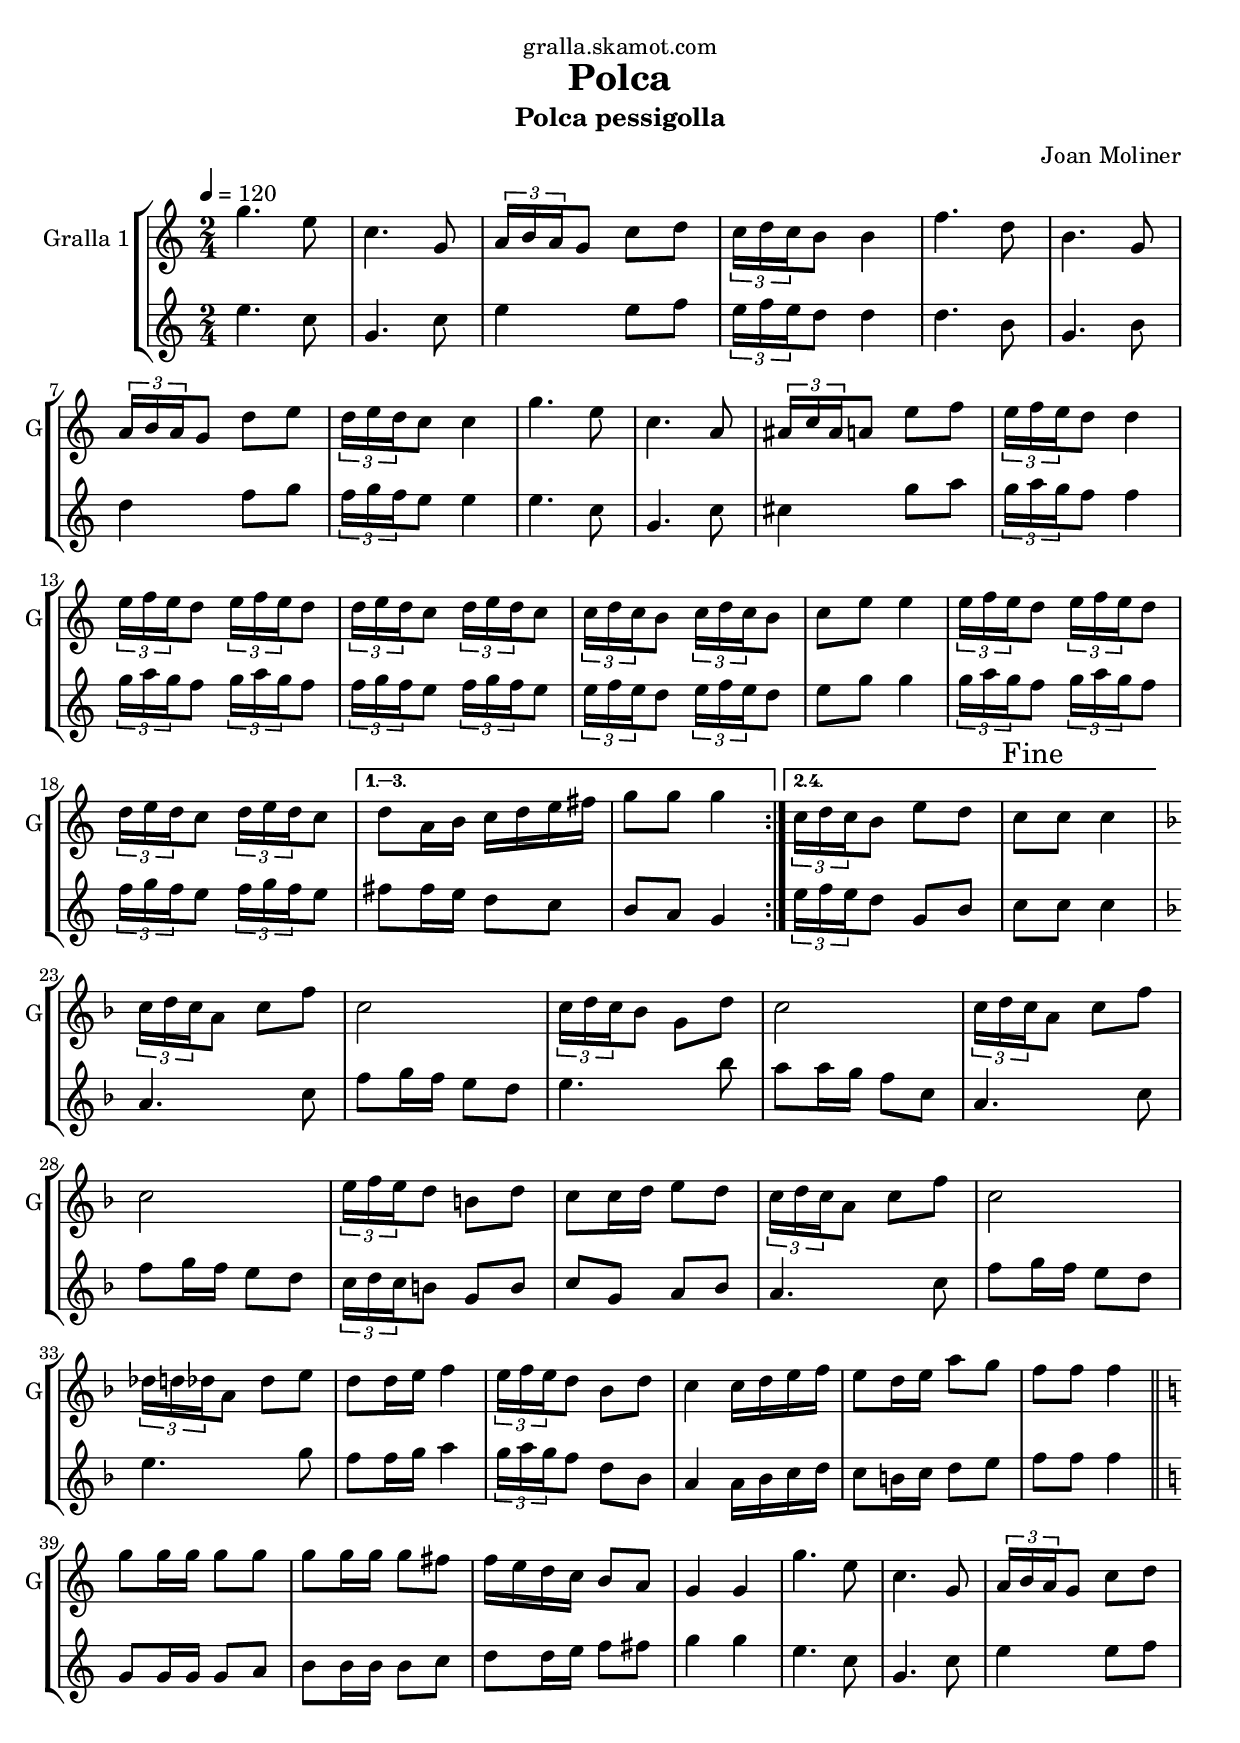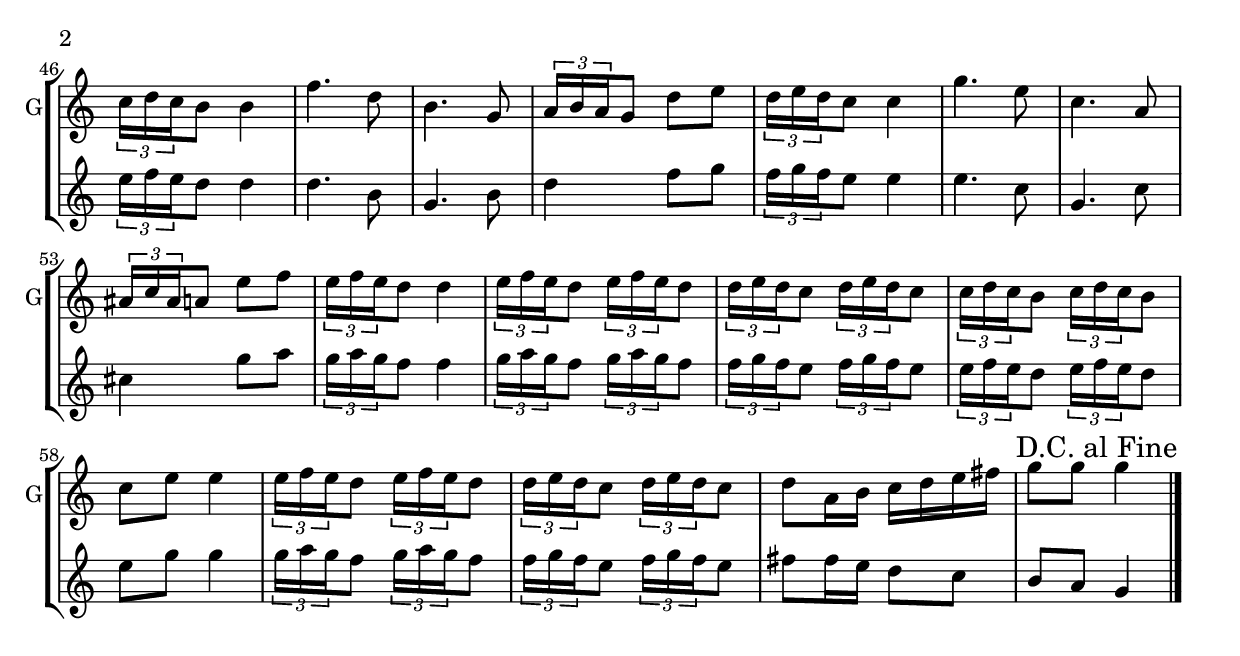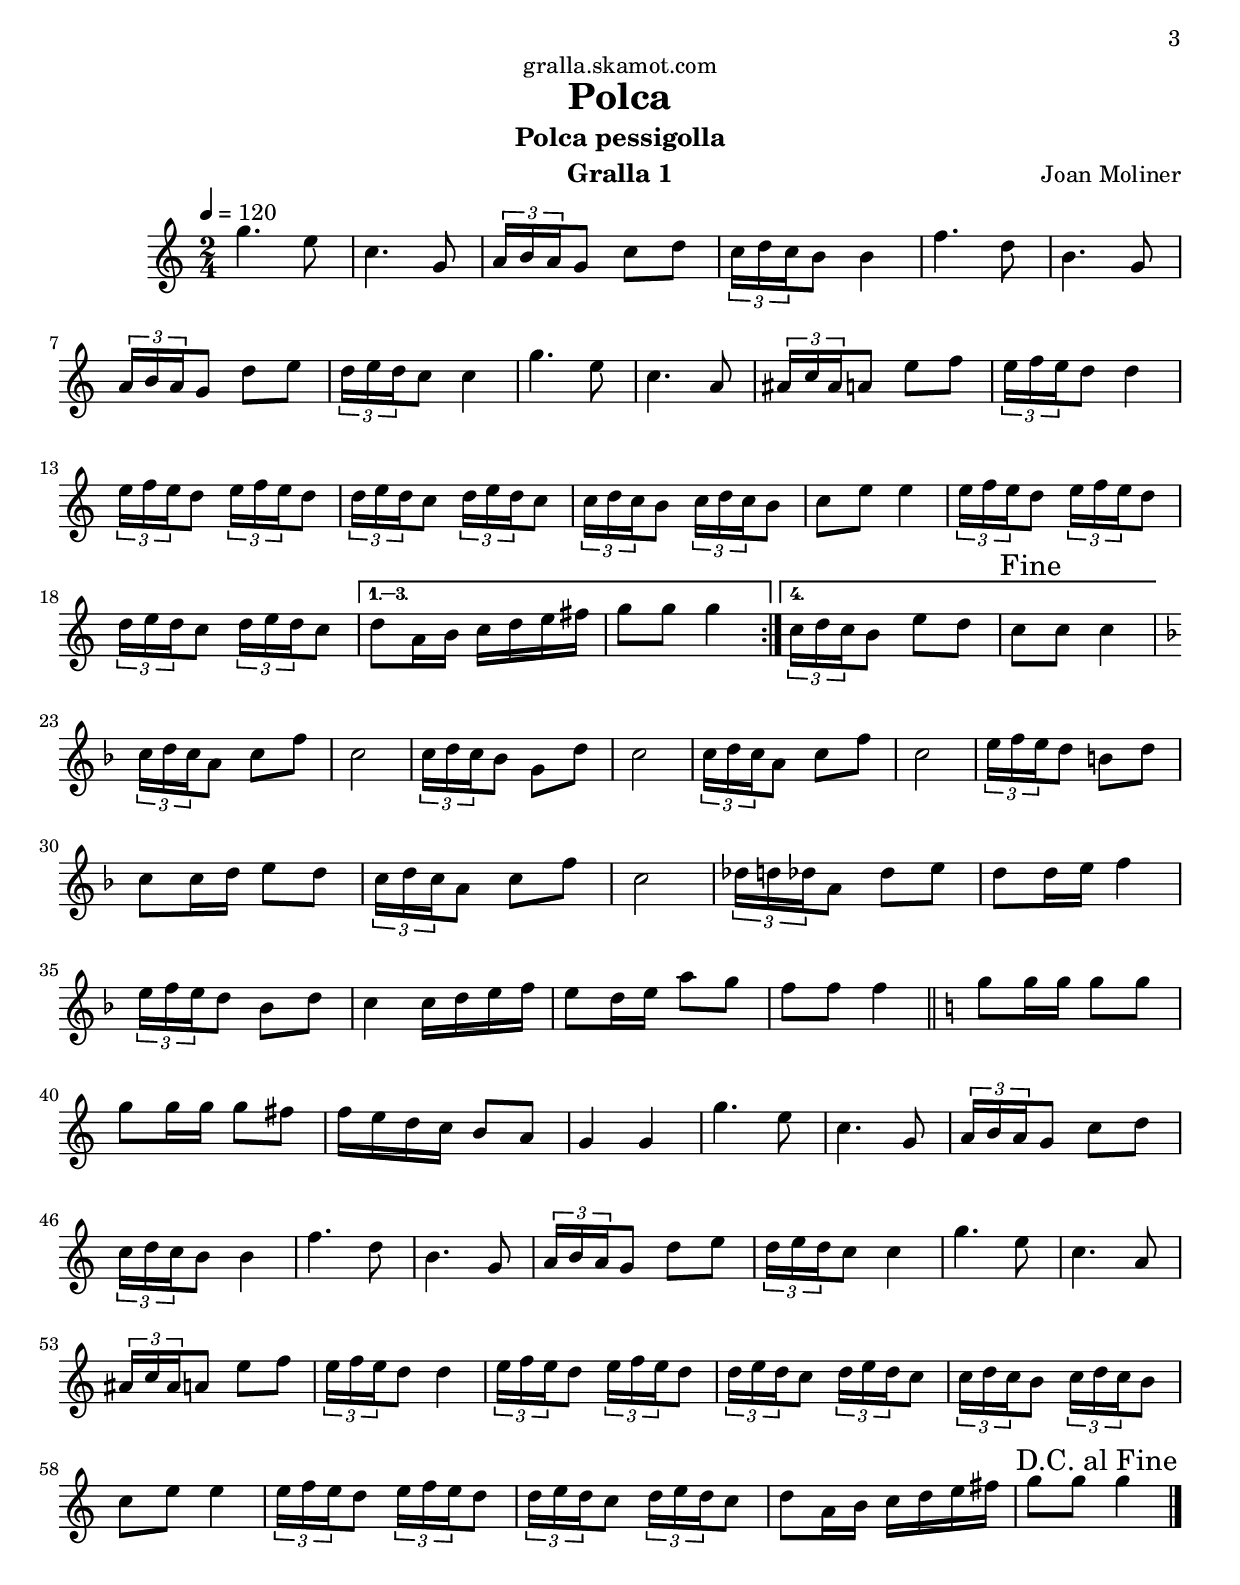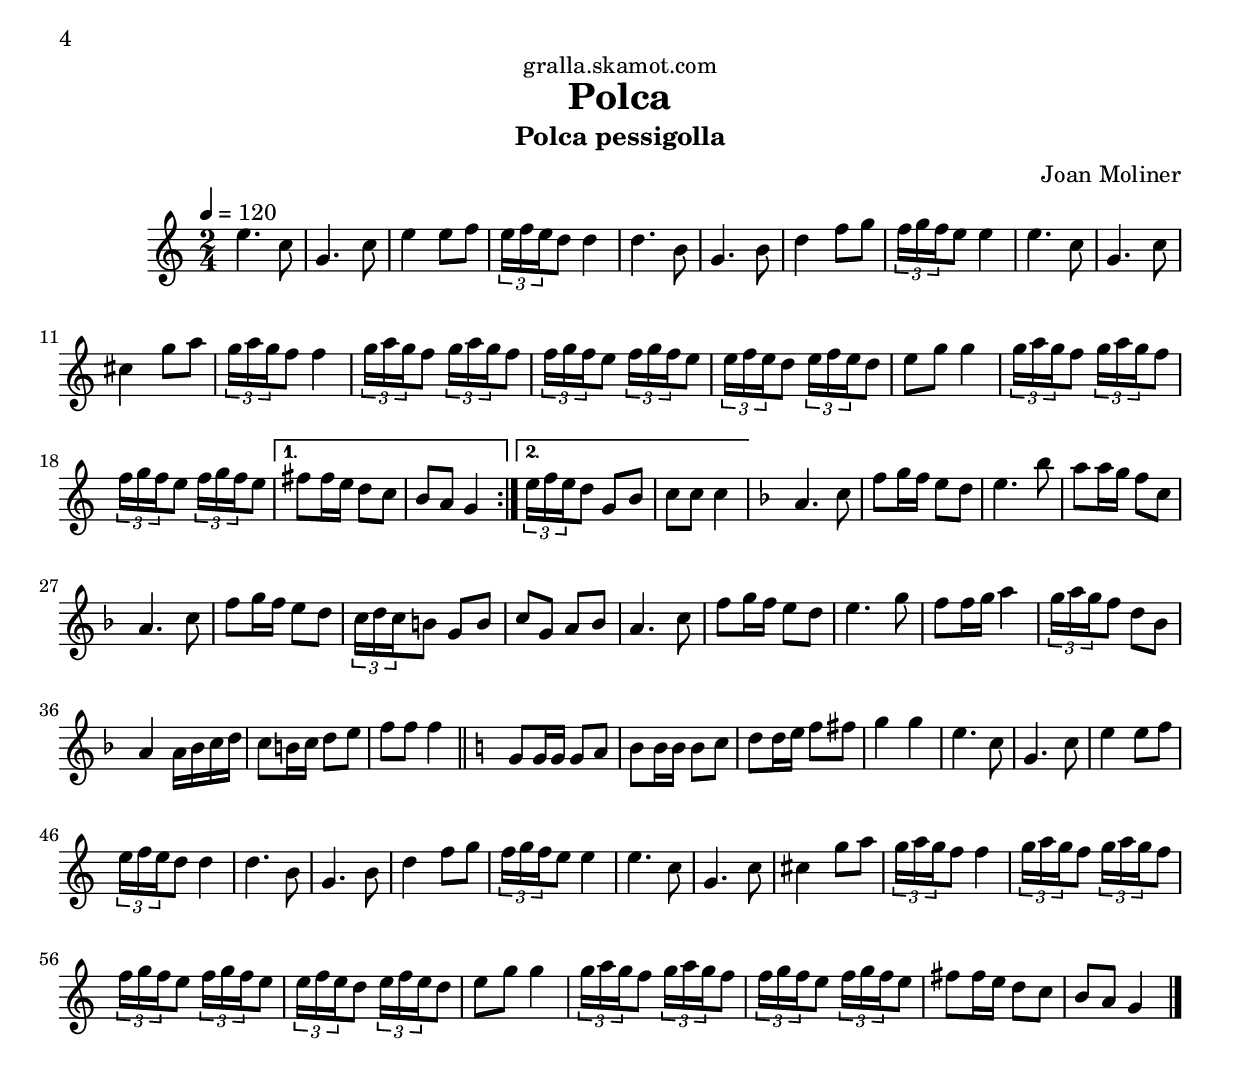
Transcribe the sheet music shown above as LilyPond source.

\version "2.16.2"

\header {
  dedication="gralla.skamot.com"
  title="Polca"
  subtitle="Polca pessigolla"
  subsubtitle=""
  poet=""
  meter=""
  piece=""
  composer="Joan Moliner"
  arranger=""
  opus=""
  instrument=""
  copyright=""
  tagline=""
}

liniaroAa =
\relative g''
{
  \tempo 4=120
  \clef treble
  \key c \major
  \time 2/4
  \repeat volta 4 { g4. e8  |
  c4. g8  |
  \times 2/3 { a16 b a } g8 c d  |
  \times 2/3 { c16 d c } b8 b4  |
  %05
  f'4. d8  |
  b4. g8  |
  \times 2/3 { a16 b a } g8 d' e  |
  \times 2/3 { d16 e d } c8 c4  |
  g'4. e8  |
  %10
  c4. a8  |
  \times 2/3 { ais16 c ais } a8 e' f  |
  \times 2/3 { e16 f e } d8 d4  |
  \times 2/3 { e16 f e } d8 \times 2/3 { e16 f e } d8  |
  \times 2/3 { d16 e d } c8 \times 2/3 { d16 e d } c8  |
  %15
  \times 2/3 { c16 d c } b8 \times 2/3 { c16 d c } b8  |
  c8 e e4  |
  \times 2/3 { e16 f e } d8 \times 2/3 { e16 f e } d8  |
  \times 2/3 { d16 e d } c8 \times 2/3 { d16 e d } c8 }
  \alternative { { d8 a16 b c d e fis  |
  %20
  g8 g g4 }
  { \times 2/3 { c,16 d c } b8 e d  |
  \mark "Fine" c8 c c4 } }
  \key f \major   \times 2/3 { c16 d c } a8 c f  |
  c2  |
  %25
  \times 2/3 { c16 d c } bes8 g d'  |
  c2  |
  \times 2/3 { c16 d c } a8 c f  |
  c2  |
  \times 2/3 { e16 f e } d8 b d  |
  %30
  c8 c16 d e8 d  |
  \times 2/3 { c16 d c } a8 c f  |
  c2  |
  \times 2/3 { des16 d des } a8 des e  |
  d8 d16 e f4  |
  %35
  \times 2/3 { e16 f e } d8 bes d  |
  c4 c16 d e f  |
  e8 d16 e a8 g  |
  f8 f f4  \bar "||"
  \key c \major   g8 g16 g g8 g  |
  %40
  g8 g16 g g8 fis  |
  f16 e d c b8 a  |
  g4 g  |
  g'4. e8  |
  c4. g8  |
  %45
  \times 2/3 { a16 b a } g8 c d  |
  \times 2/3 { c16 d c } b8 b4  |
  f'4. d8  |
  b4. g8  |
  \times 2/3 { a16 b a } g8 d' e  |
  %50
  \times 2/3 { d16 e d } c8 c4  |
  g'4. e8  |
  c4. a8  |
  \times 2/3 { ais16 c ais } a8 e' f  |
  \times 2/3 { e16 f e } d8 d4  |
  %55
  \times 2/3 { e16 f e } d8 \times 2/3 { e16 f e } d8  |
  \times 2/3 { d16 e d } c8 \times 2/3 { d16 e d } c8  |
  \times 2/3 { c16 d c } b8 \times 2/3 { c16 d c } b8  |
  c8 e e4  |
  \times 2/3 { e16 f e } d8 \times 2/3 { e16 f e } d8  |
  %60
  \times 2/3 { d16 e d } c8 \times 2/3 { d16 e d } c8  |
  d8 a16 b c d e fis  |
  \mark "D.C. al Fine" g8 g g4  \bar "|."
}

liniaroAb =
\relative e''
{
  \tempo 4=120
  \clef treble
  \key c \major
  \time 2/4
  \repeat volta 2 { e4. c8  |
  g4. c8  |
  e4 e8 f  |
  \times 2/3 { e16 f e } d8 d4  |
  %05
  d4. b8  |
  g4. b8  |
  d4 f8 g  |
  \times 2/3 { f16 g f } e8 e4  |
  e4. c8  |
  %10
  g4. c8  |
  cis4 g'8 a  |
  \times 2/3 { g16 a g } f8 f4  |
  \times 2/3 { g16 a g } f8 \times 2/3 { g16 a g } f8  |
  \times 2/3 { f16 g f } e8 \times 2/3 { f16 g f } e8  |
  %15
  \times 2/3 { e16 f e } d8 \times 2/3 { e16 f e } d8  |
  e8 g g4  |
  \times 2/3 { g16 a g } f8 \times 2/3 { g16 a g } f8  |
  \times 2/3 { f16 g f } e8 \times 2/3 { f16 g f } e8 }
  \alternative { { fis8 fis16 e d8 c  |
  %20
  b8 a g4 }
  { \times 2/3 { e'16 f e } d8 g, b  |
  c8 c c4 } }
  \key f \major   a4. c8  |
  f8 g16 f e8 d  |
  %25
  e4. bes'8  |
  a8 a16 g f8 c  |
  a4. c8  |
  f8 g16 f e8 d  |
  \times 2/3 { c16 d c } b8 g b  |
  %30
  c8 g a bes  |
  a4. c8  |
  f8 g16 f e8 d  |
  e4. g8  |
  f8 f16 g a4  |
  %35
  \times 2/3 { g16 a g } f8 d bes  |
  a4 a16 bes c d  |
  c8 b16 c d8 e  |
  f8 f f4  \bar "||"
  \key c \major   g,8 g16 g g8 a  |
  %40
  b8 b16 b b8 c  |
  d8 d16 e f8 fis  |
  g4 g  |
  e4. c8  |
  g4. c8  |
  %45
  e4 e8 f  |
  \times 2/3 { e16 f e } d8 d4  |
  d4. b8  |
  g4. b8  |
  d4 f8 g  |
  %50
  \times 2/3 { f16 g f } e8 e4  |
  e4. c8  |
  g4. c8  |
  cis4 g'8 a  |
  \times 2/3 { g16 a g } f8 f4  |
  %55
  \times 2/3 { g16 a g } f8 \times 2/3 { g16 a g } f8  |
  \times 2/3 { f16 g f } e8 \times 2/3 { f16 g f } e8  |
  \times 2/3 { e16 f e } d8 \times 2/3 { e16 f e } d8  |
  e8 g g4  |
  \times 2/3 { g16 a g } f8 \times 2/3 { g16 a g } f8  |
  %60
  \times 2/3 { f16 g f } e8 \times 2/3 { f16 g f } e8  |
  fis8 fis16 e d8 c  |
  b8 a g4  \bar "|."
}

\bookpart {
  \score {
    \new StaffGroup {
      \override Score.RehearsalMark #'self-alignment-X = #LEFT
      <<
        \new Staff \with {instrumentName = #"Gralla 1" shortInstrumentName = #"G"} \liniaroAa
        \new Staff \with {instrumentName = #"" shortInstrumentName = #" "} \liniaroAb
      >>
    }
    \layout {}
  }
  \score { \unfoldRepeats
    \new StaffGroup {
      \override Score.RehearsalMark #'self-alignment-X = #LEFT
      <<
        \new Staff \with {instrumentName = #"Gralla 1" shortInstrumentName = #"G"} \liniaroAa
        \new Staff \with {instrumentName = #"" shortInstrumentName = #" "} \liniaroAb
      >>
    }
    \midi {
      \set Staff.midiInstrument = "oboe"
      \set DrumStaff.midiInstrument = "drums"
    }
  }
}

\bookpart {
  \header {instrument="Gralla 1"}
  \score {
    \new StaffGroup {
      \override Score.RehearsalMark #'self-alignment-X = #LEFT
      <<
        \new Staff \liniaroAa
      >>
    }
    \layout {}
  }
  \score { \unfoldRepeats
    \new StaffGroup {
      \override Score.RehearsalMark #'self-alignment-X = #LEFT
      <<
        \new Staff \liniaroAa
      >>
    }
    \midi {
      \set Staff.midiInstrument = "oboe"
      \set DrumStaff.midiInstrument = "drums"
    }
  }
}

\bookpart {
  \header {instrument=""}
  \score {
    \new StaffGroup {
      \override Score.RehearsalMark #'self-alignment-X = #LEFT
      <<
        \new Staff \liniaroAb
      >>
    }
    \layout {}
  }
  \score { \unfoldRepeats
    \new StaffGroup {
      \override Score.RehearsalMark #'self-alignment-X = #LEFT
      <<
        \new Staff \liniaroAb
      >>
    }
    \midi {
      \set Staff.midiInstrument = "oboe"
      \set DrumStaff.midiInstrument = "drums"
    }
  }
}

